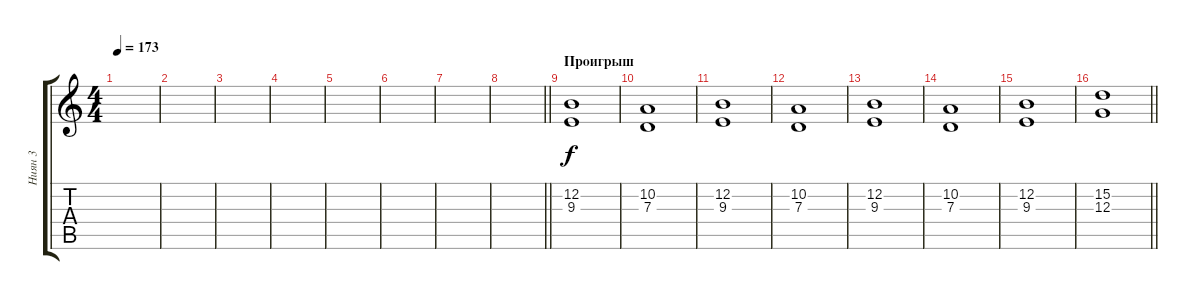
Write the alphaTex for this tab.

\track ("Ниян 3" "Ниян 3") {instrument piccolo}
\staff {score tabs}
\tuning (E4 B3 G3 D3 A2 E2) {hide}
\ts (4 4)
\tempo 173
\clef g2
\ks c
|
|
|
|
|
|
|
\barLineRight lightlight
|
\section ("" "Проигрыш")
(12.2 9.3).1 |
(10.2 7.3).1 |
(12.2 9.3).1 |
(10.2 7.3).1 |
(12.2 9.3).1 |
(10.2 7.3).1 |
(12.2 9.3).1 |
\barLineRight lightlight
(15.2 12.3).1
